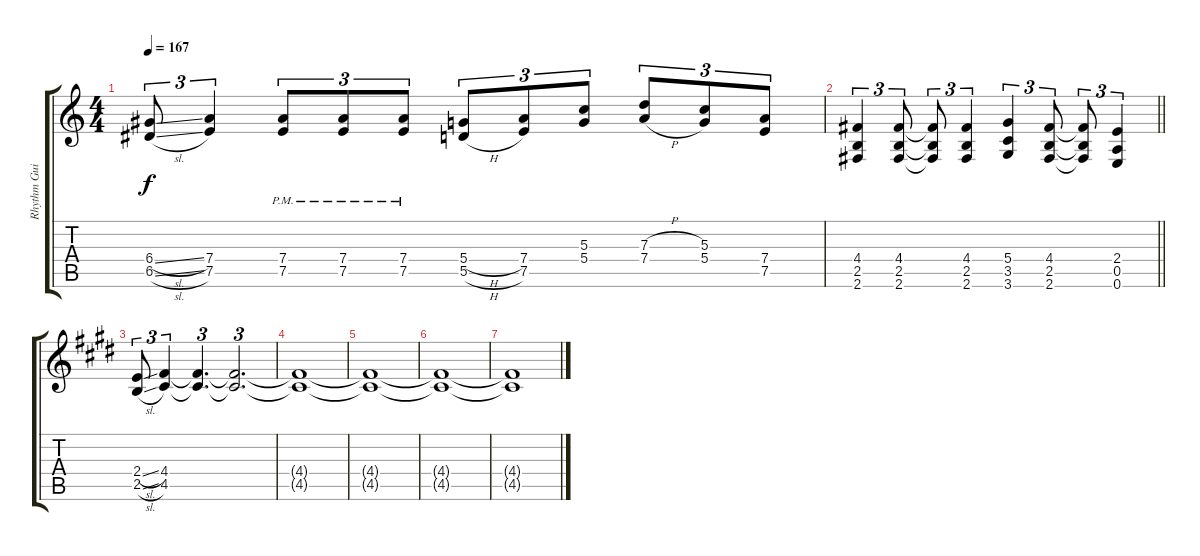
\track ("Rhythm Guitar 2 (Broderick)" "Rhythm Gui") {instrument distortionguitar}
\staff {score tabs}
\tuning (E4 B3 G3 D3 A2 E2) {hide}
\ts (4 4)
\tempo 167
\clef g2
\ks c
(6.4{sl} 6.5{sl}).8{tu (3 2) dy f} (7.4 7.5).4{tu (3 2)} (7.4{pm} 7.5{pm}).8{tu (3 2)} (7.4{pm} 7.5{pm}).8{tu (3 2)} (7.4{pm} 7.5{pm}).8{tu (3 2)} (5.4{h} 5.5{h}).8{tu (3 2)} (7.4 7.5).8{tu (3 2)} (5.3 5.4).8{tu (3 2)} (7.3{h} 7.4{h}).8{tu (3 2)} (5.3 5.4).8{tu (3 2)} (7.4 7.5).8{tu (3 2)} |
\barLineRight lightlight
(4.4 2.5 2.6).4{tu (3 2)} (4.4 2.5 2.6).8{tu (3 2)} (4.4{t} 2.5{t} 2.6{t}).8{tu (3 2)} (4.4 2.5 2.6).4{tu (3 2)} (5.4 3.5 3.6).4{tu (3 2)} (4.4 2.5 2.6).8{tu (3 2)} (4.4{t} 2.5{t} 2.6{t}).8{tu (3 2)} (2.4 0.5 0.6).4{tu (3 2)} |
\ks e
(2.4{sl} 2.5{sl}).8{tu (3 2)} (4.4 4.5).4{tu (3 2)} (4.4{t} 4.5{t}).4{d tu (3 2)} (4.4{t} 4.5{t}).2{d tu (3 2)} |
(4.4{t} 4.5{t}).1 |
(4.4{t} 4.5{t}).1 |
(4.4{t} 4.5{t}).1 |
(4.4{t} 4.5{t}).1
